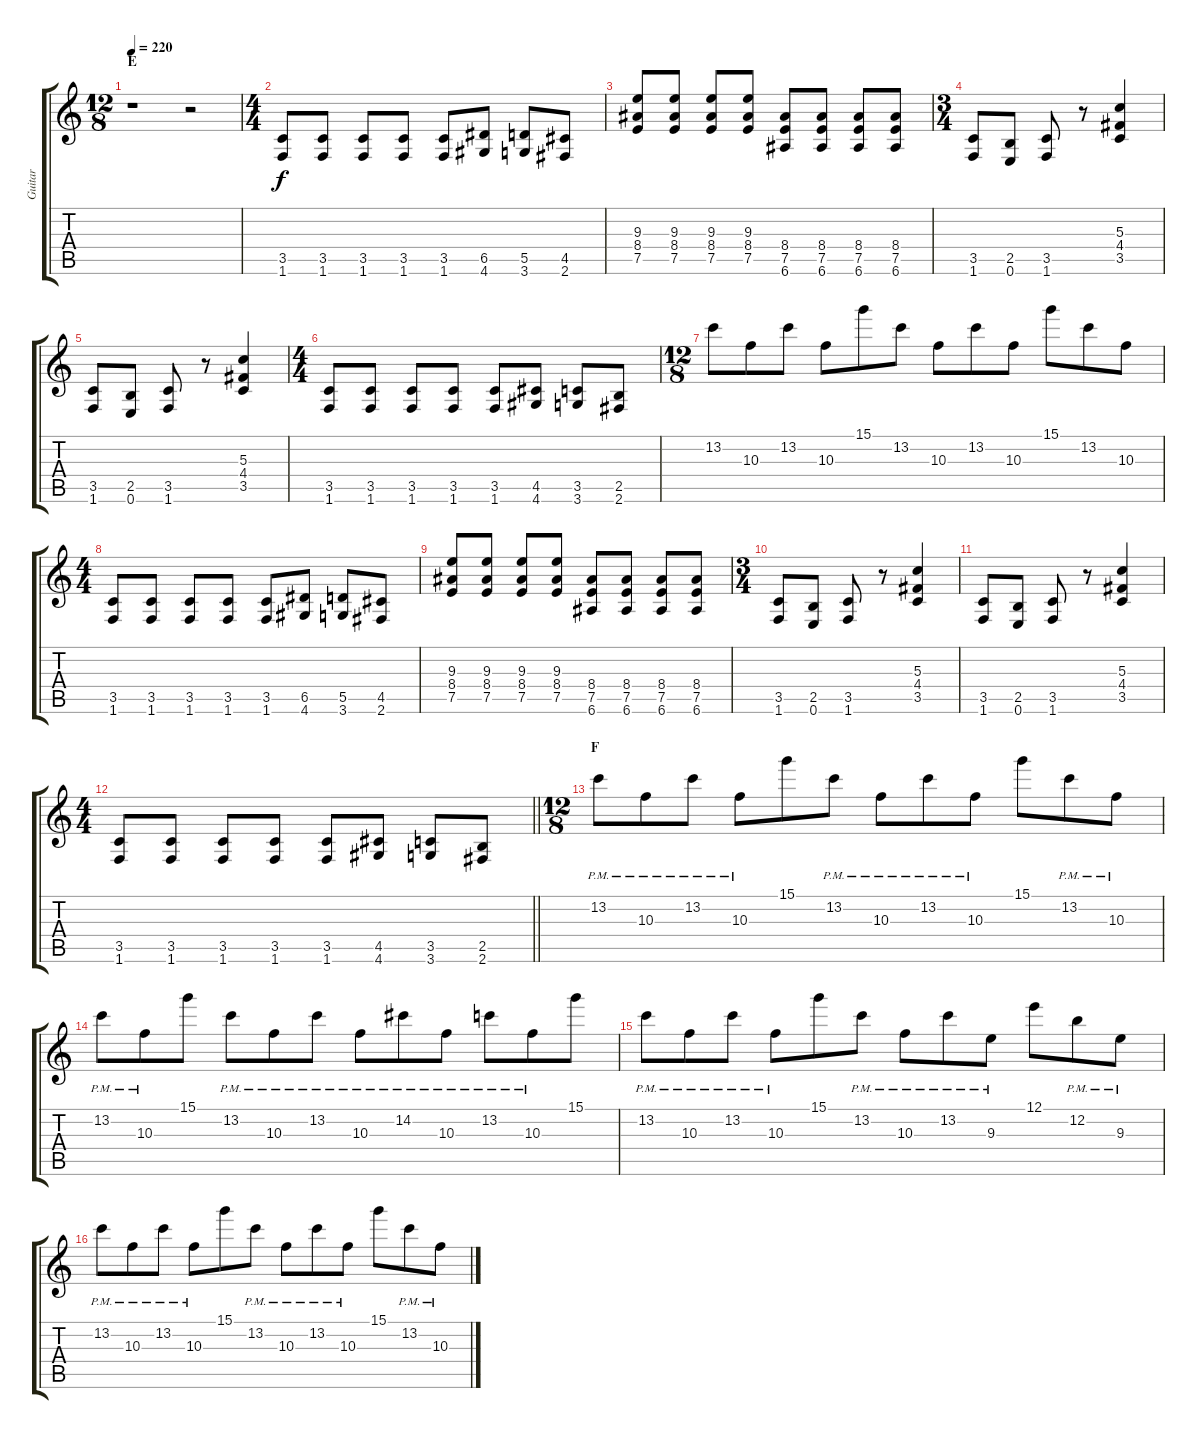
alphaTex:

\track ("Guitar" "Guitar") {instrument distortionguitar}
\staff {score tabs}
\tuning (E4 B3 G3 D3 A2 E2) {hide}
\ts (12 8)
\section ("" "E")
\tempo 220
\clef g2
\ks c
r.1{dy f} r.2 |
\ts (4 4)
(3.5 1.6).8 (3.5 1.6).8 (3.5 1.6).8 (3.5 1.6).8 (3.5 1.6).8 (6.5 4.6).8 (5.5 3.6).8 (4.5 2.6).8 |
(9.3 8.4 7.5).8 (9.3 8.4 7.5).8 (9.3 8.4 7.5).8 (9.3 8.4 7.5).8 (8.4 7.5 6.6).8 (8.4 7.5 6.6).8 (8.4 7.5 6.6).8 (8.4 7.5 6.6).8 |
\ts (3 4)
(3.5 1.6).8 (2.5 0.6).8 (3.5 1.6).8 r.8 (5.3 4.4 3.5).4 |
(3.5 1.6).8 (2.5 0.6).8 (3.5 1.6).8 r.8 (5.3 4.4 3.5).4 |
\ts (4 4)
(3.5 1.6).8 (3.5 1.6).8 (3.5 1.6).8 (3.5 1.6).8 (3.5 1.6).8 (4.5 4.6).8 (3.5 3.6).8 (2.5 2.6).8 |
\ts (12 8)
13.2.8 10.3.8 13.2.8 10.3.8 15.1.8 13.2.8 10.3.8 13.2.8 10.3.8 15.1.8 13.2.8 10.3.8 |
\ts (4 4)
(3.5 1.6).8 (3.5 1.6).8 (3.5 1.6).8 (3.5 1.6).8 (3.5 1.6).8 (6.5 4.6).8 (5.5 3.6).8 (4.5 2.6).8 |
(9.3 8.4 7.5).8 (9.3 8.4 7.5).8 (9.3 8.4 7.5).8 (9.3 8.4 7.5).8 (8.4 7.5 6.6).8 (8.4 7.5 6.6).8 (8.4 7.5 6.6).8 (8.4 7.5 6.6).8 |
\ts (3 4)
(3.5 1.6).8 (2.5 0.6).8 (3.5 1.6).8 r.8 (5.3 4.4 3.5).4 |
(3.5 1.6).8 (2.5 0.6).8 (3.5 1.6).8 r.8 (5.3 4.4 3.5).4 |
\ts (4 4)
\barLineRight lightlight
(3.5 1.6).8 (3.5 1.6).8 (3.5 1.6).8 (3.5 1.6).8 (3.5 1.6).8 (4.5 4.6).8 (3.5 3.6).8 (2.5 2.6).8 |
\ts (12 8)
\section ("" "F")
13.2{pm}.8 10.3{pm}.8 13.2{pm}.8 10.3{pm}.8 15.1.8 13.2{pm}.8 10.3{pm}.8 13.2{pm}.8 10.3{pm}.8 15.1.8 13.2{pm}.8 10.3{pm}.8 |
13.2{pm}.8 10.3{pm}.8 15.1.8 13.2{pm}.8 10.3{pm}.8 13.2{pm}.8 10.3{pm}.8 14.2{pm}.8 10.3{pm}.8 13.2{pm}.8 10.3{pm}.8 15.1.8 |
13.2{pm}.8 10.3{pm}.8 13.2{pm}.8 10.3{pm}.8 15.1.8 13.2{pm}.8 10.3{pm}.8 13.2{pm}.8 9.3{pm}.8 12.1.8 12.2{pm}.8 9.3{pm}.8 |
13.2{pm}.8 10.3{pm}.8 13.2{pm}.8 10.3{pm}.8 15.1.8 13.2{pm}.8 10.3{pm}.8 13.2{pm}.8 10.3{pm}.8 15.1.8 13.2{pm}.8 10.3{pm}.8
